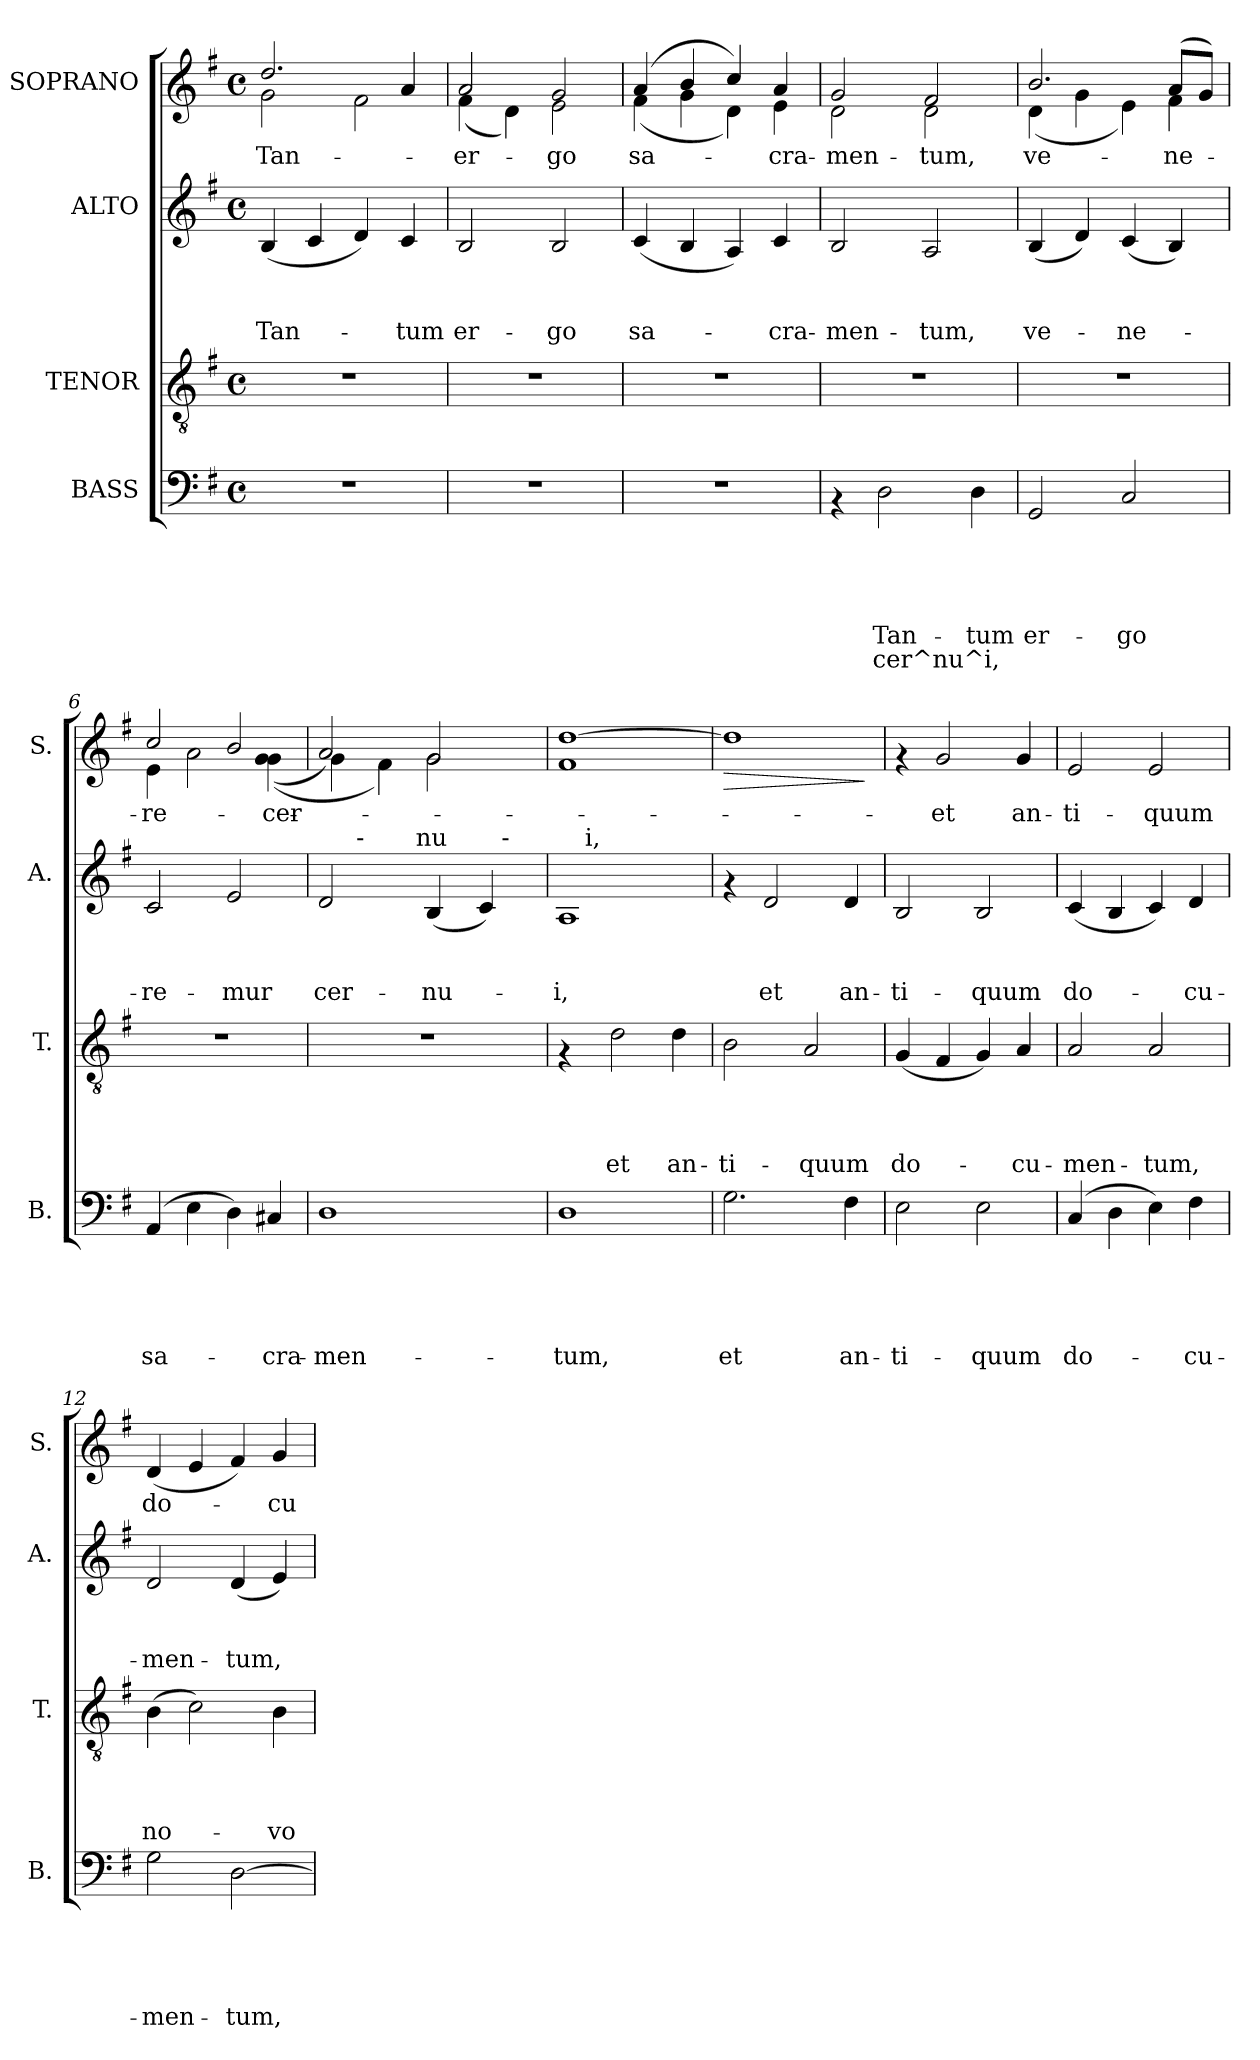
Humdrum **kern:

**kern	**text	**text	**text	**text	**text	**text	**kern	**text	**text	**text	**text	**kern	**text	**text	**text	**kern	**text	**dynam
*part4	*part4	*part4	*part4	*part4	*part4	*part4	*part3	*part3	*part3	*part3	*part3	*part2	*part2	*part2	*part2	*part1	*part1	*part1
*staff4	*staff4	*staff4	*staff4	*staff4	*staff4	*staff4	*staff3	*staff3	*staff3	*staff3	*staff3	*staff2	*staff2	*staff2	*staff2	*staff1	*staff1	*staff1
*I"BASS	*	*	*	*	*	*	*I"TENOR	*	*	*	*	*I"ALTO	*	*	*	*I"SOPRANO	*	*
*I'B.	*	*	*	*	*	*	*I'T.	*	*	*	*	*I'A.	*	*	*	*I'S.	*	*
!!LO:PB:g=z
*clefF4	*	*	*	*	*	*	*clefGv2	*	*	*	*	*clefG2	*	*	*	*clefG2	*	*
*k[f#]	*	*	*	*	*	*	*k[f#]	*	*	*	*	*k[f#]	*	*	*	*k[f#]	*	*
*G:	*	*	*	*	*	*	*G:	*	*	*	*	*G:	*	*	*	*G:	*	*
*M4/4	*	*	*	*	*	*	*M4/4	*	*	*	*	*M4/4	*	*	*	*M4/4	*	*
*met(c)	*	*	*	*	*	*	*met(c)	*	*	*	*	*met(c)	*	*	*	*met(c)	*	*
=1	=1	=1	=1	=1	=1	=1	=1	=1	=1	=1	=1	=1	=1	=1	=1	=1	=1	=1
!	!	!	!	!	!	!	!	!	!	!	!	!	!	!	!	!LO:TX:a:t=Adagio	!	!
!	!	!	!	!	!	!	!	!	!	!	!	!	!	!	!LO:LY:b	!	!LO:LY:b	!
*	*	*	*	*	*	*	*	*	*	*	*	*	*	*	*	*^	*	*
*	*	*	*	*	*	*	*	*	*	*	*	*	*	*	*	*	*^	*	*
1r	.	.	.	.	.	.	1r	.	.	.	.	(>4B/	.	.	Tan-	2.dd/	2g\	2ryy	Tan-	.
.	.	.	.	.	.	.	.	.	.	.	.	4c/	.	.	.	.	.	.	.	.
.	.	.	.	.	.	.	.	.	.	.	.	4d/)	.	.	.	.	2ryy	2f#\	.	.
!	!	!	!	!	!	!	!	!	!	!	!	!	!	!	!LO:LY:b	!	!	!	!	!
.	.	.	.	.	.	.	.	.	.	.	.	4c/	.	.	-tum	4a/	.	.	.	.
*	*	*	*	*	*	*	*	*	*	*	*	*	*	*	*	*v	*v	*v	*	*
=2	=2	=2	=2	=2	=2	=2	=2	=2	=2	=2	=2	=2	=2	=2	=2	=2	=2	=2
!	!	!	!	!	!	!	!	!	!	!	!	!	!	!	!LO:LY:b	!	!LO:LY:b	!
*	*	*	*	*	*	*	*	*	*	*	*	*	*	*	*	*^	*	*
1r	.	.	.	.	.	.	1r	.	.	.	.	2B/	.	.	er-	2a/	(<4f#\	er-	.
.	.	.	.	.	.	.	.	.	.	.	.	.	.	.	.	.	4d\)	.	.
!	!	!	!	!	!	!	!	!	!	!	!	!	!	!	!LO:LY:b	!	!	!LO:LY:b	!
.	.	.	.	.	.	.	.	.	.	.	.	2B/	.	.	-go	2e\	2g/	-go	.
=3	=3	=3	=3	=3	=3	=3	=3	=3	=3	=3	=3	=3	=3	=3	=3	=3	=3	=3	=3
!	!	!	!	!	!	!	!	!	!	!	!	!	!	!	!LO:LY:b	!	!	!LO:LY:b	!
1r	.	.	.	.	.	.	1r	.	.	.	.	(>4c/	.	.	sa-	(>4a/	(<4f#\	-sa-	.
.	.	.	.	.	.	.	.	.	.	.	.	4B/	.	.	.	4b/	4g\	.	.
.	.	.	.	.	.	.	.	.	.	.	.	4A/)	.	.	.	4cc/)	4d\)	.	.
!	!	!	!	!	!	!	!	!	!	!	!	!	!	!	!LO:LY:b	!	!	!LO:LY:b	!
.	.	.	.	.	.	.	.	.	.	.	.	4c/	.	.	-cra-	4a/	4e\	-cra-	.
=4	=4	=4	=4	=4	=4	=4	=4	=4	=4	=4	=4	=4	=4	=4	=4	=4	=4	=4	=4
!	!	!	!	!	!	!	!	!	!	!	!	!	!	!	!LO:LY:b	!	!	!LO:LY:b	!
4rAA	.	.	.	.	.	.	1r	.	.	.	.	2B/	.	.	-men-	2g/	2d\	-men-	.
!	!	!	!	!	!LO:LY:b	!LO:LY:b	!	!	!	!	!	!	!	!	!	!	!	!	!
2D\	.	.	.	.	Tan-	cer^nu^i,	.	.	.	.	.	.	.	.	.	.	.	.	.
!	!	!	!	!	!	!	!	!	!	!	!	!	!	!	!LO:LY:b	!	!	!LO:LY:b	!
.	.	.	.	.	.	.	.	.	.	.	.	2A/	.	.	-tum,	2f#/	2d\	-tum,	.
!	!	!	!	!	!LO:LY:b	!	!	!	!	!	!	!	!	!	!	!	!	!	!
4D\	.	.	.	.	-tum	.	.	.	.	.	.	.	.	.	.	.	.	.	.
=5	=5	=5	=5	=5	=5	=5	=5	=5	=5	=5	=5	=5	=5	=5	=5	=5	=5	=5	=5
!	!	!	!	!	!LO:LY:b	!	!	!	!	!	!	!	!	!	!LO:LY:b	!	!	!LO:LY:b	!
2GG/	.	.	.	.	er-	.	1r	.	.	.	.	(>4B/	.	.	ve-	2.b/	(<4d\	-ve-	.
.	.	.	.	.	.	.	.	.	.	.	.	4d/)	.	.	.	.	4g\	.	.
!	!	!	!	!	!LO:LY:b	!	!	!	!	!	!	!	!	!	!LO:LY:b	!	!	!	!
2C/	.	.	.	.	-go	.	.	.	.	.	.	(>4c/	.	.	-ne-	.	4e\)	.	.
!	!	!	!	!	!	!	!	!	!	!	!	!	!	!	!	!	!	!LO:LY:b	!
.	.	.	.	.	.	.	.	.	.	.	.	4B/)	.	.	.	(>8a/L	4f#\	ne-	.
.	.	.	.	.	.	.	.	.	.	.	.	.	.	.	.	8g/J)	.	.	.
=6	=6	=6	=6	=6	=6	=6	=6	=6	=6	=6	=6	=6	=6	=6	=6	=6	=6	=6	=6
!	!	!	!	!	!LO:LY:b	!	!	!	!	!	!	!	!	!	!LO:LY:b	!	!	!LO:LY:b	!
(<4AA/	.	.	.	.	sa-	.	1r	.	.	.	.	2c/	.	.	-re-	2cc/	4e\	-re-	.
4E\	.	.	.	.	.	.	.	.	.	.	.	.	.	.	.	.	2a\	.	.
!	!	!	!	!	!	!	!	!	!	!	!	!	!	!	!LO:LY:b	!	!	!	!
4D\)	.	.	.	.	.	.	.	.	.	.	.	2e/	.	.	-mur	2b/	.	.	.
!	!	!	!	!	!LO:LY:b	!	!	!	!	!	!	!	!	!	!	!	!	!LO:LY:b	!
4C#X/	.	.	.	.	-cra-	.	.	.	.	.	.	.	.	.	.	.	(<(<4g\ 4g\	-cer	.
!!LO:LB:g=z	!!
=7	=7	=7	=7	=7	=7	=7	=7	=7	=7	=7	=7	=7	=7	=7	=7	=7	=7	=7	=7
!	!	!	!	!	!LO:LY:b	!	!	!	!	!	!	!	!	!	!LO:LY:b	!	!	!	!
*	*	*	*	*	*	*	*	*	*	*	*	*^	*	*	*	*	*	*	*
*	*	*	*	*	*	*	*	*	*	*	*	*	*^	*	*	*	*	*	*	*
*	*	*	*	*	*	*	*	*	*	*	*	*	*	*^	*	*	*	*	*	*	*
1D	.	.	.	.	-men-	.	1r	.	.	.	.	2d/	8ryy	4...ryy	2ryy	.	.	cer-	2a/)	4g\	.	.
.	.	.	.	.	.	.	.	.	.	.	.	.	32ryy	.	.	.	.	.	.	.	.	.
!	!	!	!	!	!	!	!	!	!	!	!	!	!LO:TX:a:t=-	!	!	!	!	!	!	!	!	!
.	.	.	.	.	.	.	.	.	.	.	.	.	2ryy	.	.	.	.	.	.	.	.	.
.	.	.	.	.	.	.	.	.	.	.	.	.	.	.	.	.	.	.	.	4f#\)	.	.
!	!	!	!	!	!	!	!	!	!	!	!	!	!	!LO:TX:a:t=nu	!	!	!	!	!	!	!	!
.	.	.	.	.	.	.	.	.	.	.	.	.	.	2ryy	.	.	.	.	.	.	.	.
!	!	!	!	!	!	!	!	!	!	!	!	!	!	!	!	!	!	!LO:LY:b	!	!	!	!
.	.	.	.	.	.	.	.	.	.	.	.	(<4B/	.	.	4ryy	.	.	-nu-	2g\	2g/	.	.
.	.	.	.	.	.	.	.	.	.	.	.	.	4ryy	.	.	.	.	.	.	.	.	.
.	.	.	.	.	.	.	.	.	.	.	.	4c/)	.	.	16.ryy	.	.	.	.	.	.	.
!	!	!	!	!	!	!	!	!	!	!	!	!	!	!	!LO:TX:a:t=-	!	!	!	!	!	!	!
.	.	.	.	.	.	.	.	.	.	.	.	.	.	.	8ryy	.	.	.	.	.	.	.
.	.	.	.	.	.	.	.	.	.	.	.	.	16.ryy	.	.	.	.	.	.	.	.	.
.	.	.	.	.	.	.	.	.	.	.	.	.	.	32ryy	32ryy	.	.	.	.	.	.	.
=8	=8	=8	=8	=8	=8	=8	=8	=8	=8	=8	=8	=8	=8	=8	=8	=8	=8	=8	=8	=8	=8	=8
!	!	!	!	!	!LO:LY:b	!	!	!	!	!	!	!	!	!	!	!	!	!LO:LY:b	!	!	!	!
*	*	*	*	*	*	*	*	*	*	*	*	*	*v	*v	*v	*	*	*	*	*	*	*
*	*	*	*	*	*	*	*	*	*	*	*	*	*	*	*	*	*v	*v	*	*
1D	.	.	.	.	-tum,	.	4rF	.	.	.	.	1A	8ryy	.	.	-i,	1f# [>1dd	.	.
!	!	!	!	!	!	!	!	!	!	!	!	!	!LO:TX:a:t=i,	!	!	!	!	!	!
.	.	.	.	.	.	.	.	.	.	.	.	.	2..ryy	.	.	.	.	.	.
!	!	!	!	!	!	!	!	!	!	!	!LO:LY:b	!	!	!	!	!	!	!	!
.	.	.	.	.	.	.	2d\	.	.	.	et	.	.	.	.	.	.	.	.
!	!	!	!	!	!	!	!	!	!	!	!LO:LY:b	!	!	!	!	!	!	!	!
.	.	.	.	.	.	.	4d\	.	.	.	an-	.	.	.	.	.	.	.	.
=9	=9	=9	=9	=9	=9	=9	=9	=9	=9	=9	=9	=9	=9	=9	=9	=9	=9	=9	=9
!	!	!	!	!	!LO:LY:b	!	!	!	!	!	!LO:LY:b	!	!	!	!	!	!	!	!LO:HP:b
*	*	*	*	*	*	*	*	*	*	*	*	*v	*v	*	*	*	*	*	*
2.G\	.	.	.	.	et	.	2B\	.	.	.	-ti-	4rf	.	.	.	1dd]	.	>
!	!	!	!	!	!	!	!	!	!	!	!	!	!	!	!LO:LY:b	!	!	!
.	.	.	.	.	.	.	.	.	.	.	.	2d/	.	.	et	.	.	.
!	!	!	!	!	!	!	!	!	!	!	!LO:LY:b	!	!	!	!	!	!	!
.	.	.	.	.	.	.	2A/	.	.	.	-quum	.	.	.	.	.	.	.
!	!	!	!	!	!LO:LY:b	!	!	!	!	!	!	!	!	!	!LO:LY:b	!	!	!
4F#\	.	.	.	.	an-	.	.	.	.	.	.	4d/	.	.	an-	.	.	.
.	.	.	.	.	.	.	.	.	.	.	.	.	.	.	.	.	.	]
=10	=10	=10	=10	=10	=10	=10	=10	=10	=10	=10	=10	=10	=10	=10	=10	=10	=10	=10
!	!	!	!	!	!LO:LY:b	!	!	!	!	!	!LO:LY:b	!	!	!	!LO:LY:b	!	!	!
2E\	.	.	.	.	-ti-	.	(<4G/	.	.	.	do-	2B/	.	.	-ti-	4rf	.	.
!	!	!	!	!	!	!	!	!	!	!	!	!	!	!	!	!	!LO:LY:b	!
.	.	.	.	.	.	.	4F#/	.	.	.	.	.	.	.	.	2g/	et	.
!	!	!	!	!	!LO:LY:b	!	!	!	!	!	!	!	!	!	!LO:LY:b	!	!	!
2E\	.	.	.	.	-quum	.	4G/)	.	.	.	.	2B/	.	.	-quum	.	.	.
!	!	!	!	!	!	!	!	!	!	!	!LO:LY:b	!	!	!	!	!	!LO:LY:b	!
.	.	.	.	.	.	.	4A/	.	.	.	-cu-	.	.	.	.	4g/	an-	.
=11	=11	=11	=11	=11	=11	=11	=11	=11	=11	=11	=11	=11	=11	=11	=11	=11	=11	=11
!	!	!	!	!	!LO:LY:b	!	!	!	!	!	!LO:LY:b	!	!	!	!LO:LY:b	!	!LO:LY:b	!
(<4C/	.	.	.	.	do-	.	2A/	.	.	.	-men-	(>4c/	.	.	do-	2e/	-ti-	.
4D\	.	.	.	.	.	.	.	.	.	.	.	4B/	.	.	.	.	.	.
!	!	!	!	!	!	!	!	!	!	!	!LO:LY:b	!	!	!	!	!	!LO:LY:b	!
4E\)	.	.	.	.	.	.	2A/	.	.	.	-tum,	4c/)	.	.	.	2e/	-quum	.
!	!	!	!	!	!LO:LY:b	!	!	!	!	!	!	!	!	!	!LO:LY:b	!	!	!
4F#\	.	.	.	.	-cu-	.	.	.	.	.	.	4d/	.	.	-cu-	.	.	.
=12	=12	=12	=12	=12	=12	=12	=12	=12	=12	=12	=12	=12	=12	=12	=12	=12	=12	=12
!	!	!	!	!	!LO:LY:b	!	!	!	!	!	!LO:LY:b	!	!	!	!LO:LY:b	!	!LO:LY:b	!
2G\	.	.	.	.	-men-	.	(>4B\	.	.	.	no-	2d/	.	.	-men-	(<4d/	do-	.
.	.	.	.	.	.	.	2c\)	.	.	.	.	.	.	.	.	4e/	.	.
!	!	!	!	!	!LO:LY:b	!	!	!	!	!	!	!	!	!	!LO:LY:b	!	!	!
[>2D\	.	.	.	.	-tum,	.	.	.	.	.	.	(<4d/	.	.	-tum,	4f#/)	.	.
!	!	!	!	!	!	!	!	!	!	!	!LO:LY:b	!	!	!	!	!	!LO:LY:b	!
.	.	.	.	.	.	.	4B\	.	.	.	-vo	4e/)	.	.	.	4g/	-cu-	.
=	=	=	=	=	=	=	=	=	=	=	=	=	=	=	=	=	=	=
*-	*-	*-	*-	*-	*-	*-	*-	*-	*-	*-	*-	*-	*-	*-	*-	*-	*-	*-
